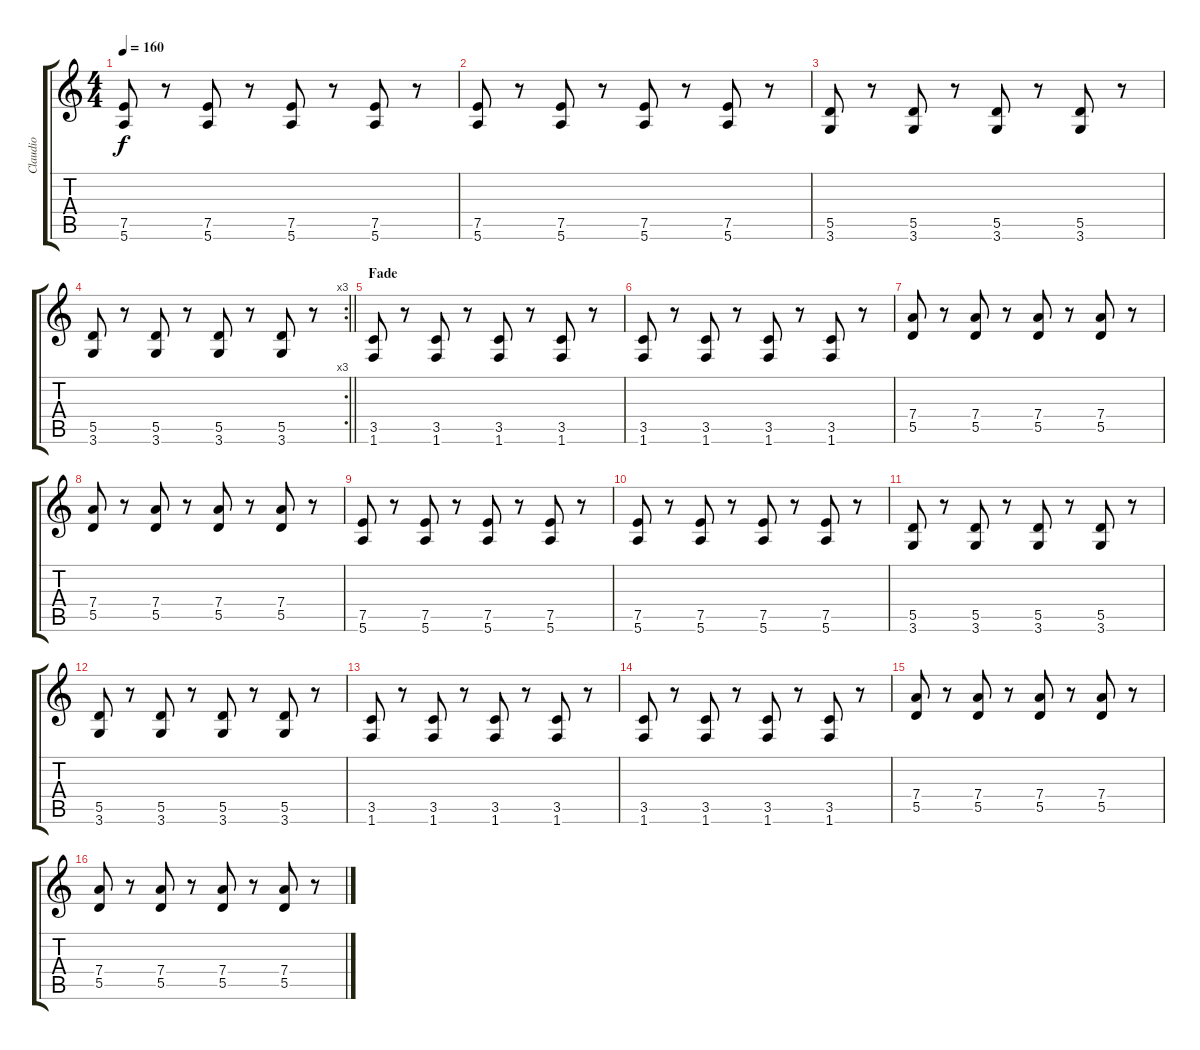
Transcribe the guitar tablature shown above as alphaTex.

\track ("Claudio" "Claudio") {instrument distortionguitar}
\staff {score tabs}
\tuning (E4 B3 G3 D3 A2 E2) {hide}
\ts (4 4)
\tempo 160
\clef g2
\ks c
(7.5 5.6).8{dy f} r.8 (7.5 5.6).8 r.8 (7.5 5.6).8 r.8 (7.5 5.6).8 r.8 |
(7.5 5.6).8 r.8 (7.5 5.6).8 r.8 (7.5 5.6).8 r.8 (7.5 5.6).8 r.8 |
(5.5 3.6).8 r.8 (5.5 3.6).8 r.8 (5.5 3.6).8 r.8 (5.5 3.6).8 r.8 |
\rc 3
\barLineRight lightlight
(5.5 3.6).8 r.8 (5.5 3.6).8 r.8 (5.5 3.6).8 r.8 (5.5 3.6).8 r.8 |
\section ("" "Fade")
(3.5 1.6).8{volume 10} r.8 (3.5 1.6).8 r.8 (3.5 1.6).8 r.8 (3.5 1.6).8 r.8 |
(3.5 1.6).8 r.8 (3.5 1.6).8 r.8 (3.5 1.6).8 r.8 (3.5 1.6).8 r.8 |
(7.4 5.5).8 r.8 (7.4 5.5).8 r.8 (7.4 5.5).8 r.8 (7.4 5.5).8 r.8 |
(7.4 5.5).8 r.8 (7.4 5.5).8 r.8 (7.4 5.5).8 r.8 (7.4 5.5).8 r.8 |
(7.5 5.6).8{volume 7} r.8 (7.5 5.6).8 r.8 (7.5 5.6).8 r.8 (7.5 5.6).8 r.8 |
(7.5 5.6).8 r.8 (7.5 5.6).8 r.8 (7.5 5.6).8 r.8 (7.5 5.6).8 r.8 |
(5.5 3.6).8 r.8 (5.5 3.6).8 r.8 (5.5 3.6).8 r.8 (5.5 3.6).8 r.8 |
(5.5 3.6).8 r.8 (5.5 3.6).8 r.8 (5.5 3.6).8 r.8 (5.5 3.6).8 r.8 |
(3.5 1.6).8{volume 3} r.8 (3.5 1.6).8 r.8 (3.5 1.6).8 r.8 (3.5 1.6).8 r.8 |
(3.5 1.6).8 r.8 (3.5 1.6).8 r.8 (3.5 1.6).8 r.8 (3.5 1.6).8 r.8 |
(7.4 5.5).8 r.8 (7.4 5.5).8 r.8 (7.4 5.5).8 r.8 (7.4 5.5).8 r.8 |
(7.4 5.5).8 r.8 (7.4 5.5).8 r.8 (7.4 5.5).8 r.8 (7.4 5.5).8 r.8
